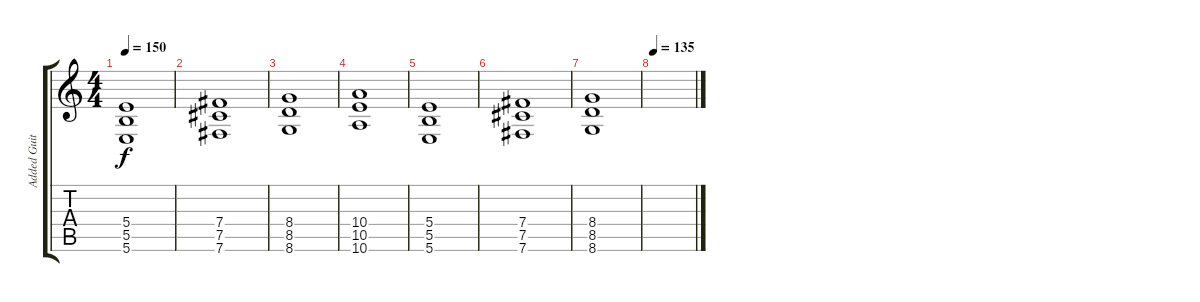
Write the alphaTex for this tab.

\track ("Added Guitar 1" "Added Guit") {instrument distortionguitar}
\staff {score tabs}
\tuning (Db4 Ab3 E3 B2 Gb2 B1) {hide}
\ts (4 4)
\tempo 150
\clef g2
\ks c
(5.4 5.5 5.6).1{dy f} |
(7.4 7.5 7.6).1 |
(8.4 8.5 8.6).1 |
(10.4 10.5 10.6).1 |
(5.4 5.5 5.6).1 |
(7.4 7.5 7.6).1 |
(8.4 8.5 8.6).1 |
\tempo 135
